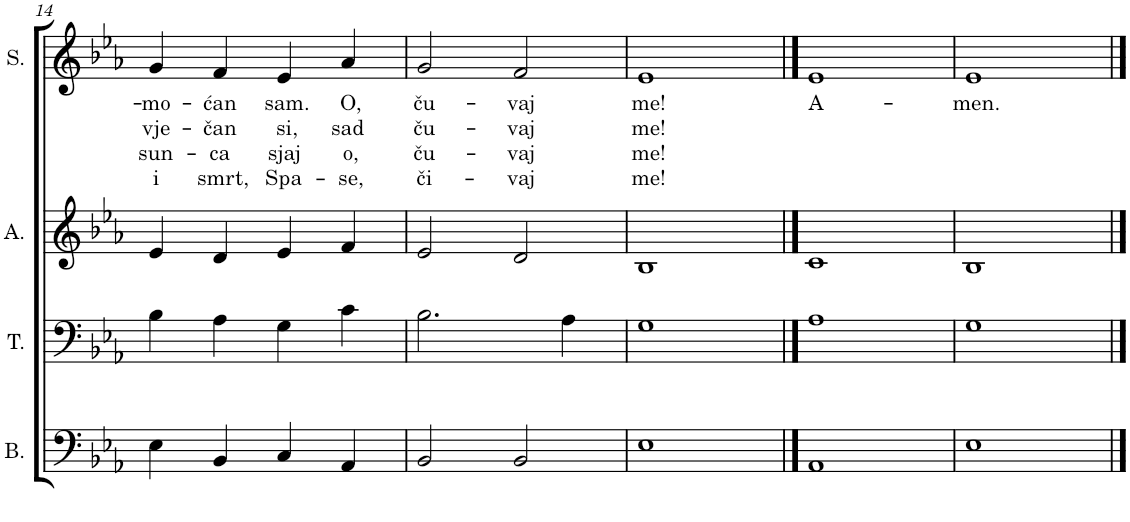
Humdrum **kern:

**kern	**kern	**kern	**kern	**text	**text	**text	**text
*part4	*part3	*part2	*part1	*part1	*part1	*part1	*part1
*staff4	*staff3	*staff2	*staff1	*staff1	*staff1	*staff1	*staff1
*I"Bass	*I"Tenor	*I"Alto	*I"Soprano	*	*	*	*
*I'B.	*I'T.	*I'A.	*I'S.	*	*	*	*
!!LO:PB:g=z
*clefF4	*clefF4	*clefG2	*clefG2	*	*	*	*
*k[b-e-a-]	*k[b-e-a-]	*k[b-e-a-]	*k[b-e-a-]	*	*	*	*
*M4/4	*M4/4	*M4/4	*M4/4	*	*	*	*
=14	=14	=14	=14	=14	=14	=14	=14
!	!	!	!	!LO:LY:b	!LO:LY:b	!LO:LY:b	!LO:LY:b
4E-\	4B-\	4e-/	4g/	-mo-	vje-	sun-	i
!	!	!	!	!LO:LY:b	!LO:LY:b	!LO:LY:b	!LO:LY:b
4BB-/	4A-\	4d/	4f/	-ćan	-čan	-ca	smrt,
!	!	!	!	!LO:LY:b	!LO:LY:b	!LO:LY:b	!LO:LY:b
4C/	4G\	4e-/	4e-/	sam.	si,	sjaj	Spa-
!	!	!	!	!LO:LY:b	!LO:LY:b	!LO:LY:b	!LO:LY:b
4AA-/	4c\	4f/	4a-/	O,	sad	o,	-se,
=15	=15	=15	=15	=15	=15	=15	=15
!	!	!	!	!LO:LY:b	!LO:LY:b	!LO:LY:b	!LO:LY:b
2BB-/	2.B-\	2e-/	2g/	ču-	ču-	ču-	či-
!	!	!	!	!LO:LY:b	!LO:LY:b	!LO:LY:b	!LO:LY:b
2BB-/	.	2d/	2f/	-vaj	-vaj	-vaj	-vaj
.	4A-\	.	.	.	.	.	.
=16	=16	=16	=16	=16	=16	=16	=16
!	!	!	!	!LO:LY:b	!LO:LY:b	!LO:LY:b	!LO:LY:b
1E-	1G	1B-	1e-	me!	me!	me!	me!
==17	==17	==17	==17	==17	==17	==17	==17
!	!	!	!	!LO:LY:b	!	!	!
1AA-	1A-	1c	1e-	A-	.	.	.
=18	=18	=18	=18	=18	=18	=18	=18
!	!	!	!	!LO:LY:b	!	!	!
1E-	1G	1B-	1e-	-men.	.	.	.
==	==	==	==	==	==	==	==
*-	*-	*-	*-	*-	*-	*-	*-
